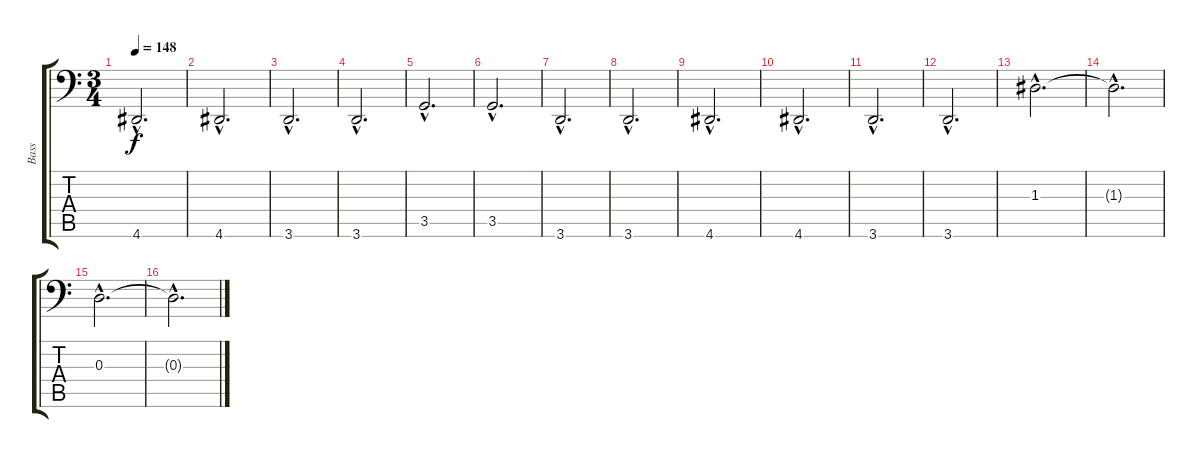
\track ("Bass" "Bass") {instrument electricbassfinger}
\staff {score tabs}
\tuning (C3 G2 D2 A1 E1 B0) {hide}
\ts (3 4)
\tempo 148
\clef f4
\ks c
4.6{hac}.2{d dy f} |
4.6{hac}.2{d} |
3.6{hac}.2{d} |
3.6{hac}.2{d} |
3.5{hac}.2{d} |
3.5{hac}.2{d} |
3.6{hac}.2{d} |
3.6{hac}.2{d} |
4.6{hac}.2{d} |
4.6{hac}.2{d} |
3.6{hac}.2{d} |
3.6{hac}.2{d} |
1.3{hac}.2{d} |
1.3{hac t}.2{d} |
0.3{hac}.2{d} |
0.3{hac t}.2{d}
